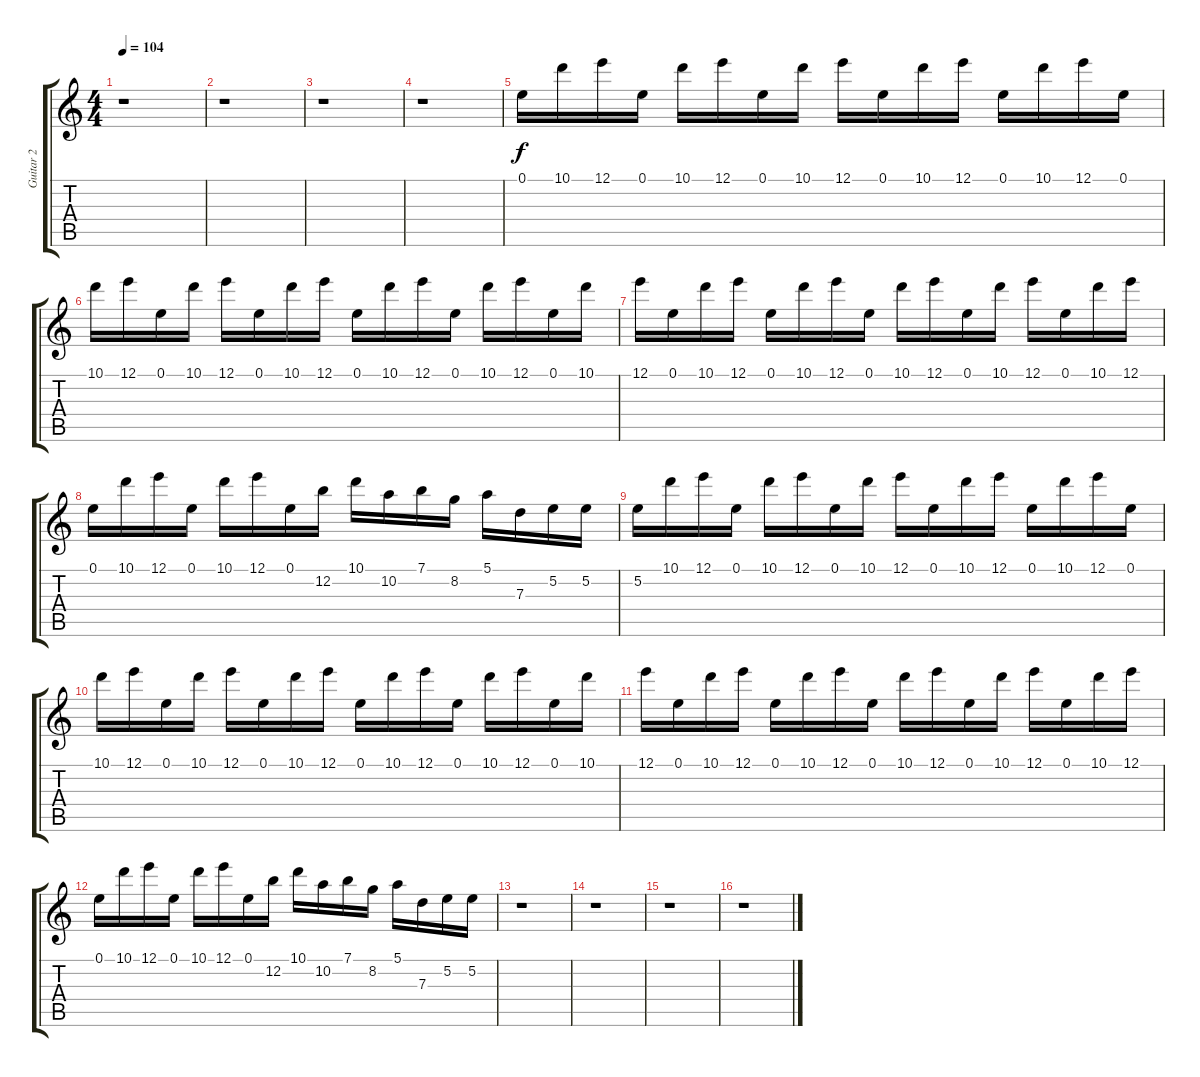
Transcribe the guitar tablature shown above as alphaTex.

\track ("Guitar 2" "Guitar 2") {instrument distortionguitar}
\staff {score tabs}
\tuning (E4 B3 G3 D3 A2 E2) {hide}
\ts (4 4)
\tempo 104
\clef g2
\ks c
r.1{dy f} |
r.1 |
r.1 |
r.1 |
0.1.16 10.1.16 12.1.16 0.1.16 10.1.16 12.1.16 0.1.16 10.1.16 12.1.16 0.1.16 10.1.16 12.1.16 0.1.16 10.1.16 12.1.16 0.1.16 |
10.1.16 12.1.16 0.1.16 10.1.16 12.1.16 0.1.16 10.1.16 12.1.16 0.1.16 10.1.16 12.1.16 0.1.16 10.1.16 12.1.16 0.1.16 10.1.16 |
12.1.16 0.1.16 10.1.16 12.1.16 0.1.16 10.1.16 12.1.16 0.1.16 10.1.16 12.1.16 0.1.16 10.1.16 12.1.16 0.1.16 10.1.16 12.1.16 |
0.1.16 10.1.16 12.1.16 0.1.16 10.1.16 12.1.16 0.1.16 12.2.16 10.1.16 10.2.16 7.1.16 8.2.16 5.1.16 7.3.16 5.2.16 5.2.16 |
5.2.16 10.1.16 12.1.16 0.1.16 10.1.16 12.1.16 0.1.16 10.1.16 12.1.16 0.1.16 10.1.16 12.1.16 0.1.16 10.1.16 12.1.16 0.1.16 |
10.1.16 12.1.16 0.1.16 10.1.16 12.1.16 0.1.16 10.1.16 12.1.16 0.1.16 10.1.16 12.1.16 0.1.16 10.1.16 12.1.16 0.1.16 10.1.16 |
12.1.16 0.1.16 10.1.16 12.1.16 0.1.16 10.1.16 12.1.16 0.1.16 10.1.16 12.1.16 0.1.16 10.1.16 12.1.16 0.1.16 10.1.16 12.1.16 |
0.1.16 10.1.16 12.1.16 0.1.16 10.1.16 12.1.16 0.1.16 12.2.16 10.1.16 10.2.16 7.1.16 8.2.16 5.1.16 7.3.16 5.2.16 5.2.16 |
r.1 |
r.1 |
r.1 |
r.1
